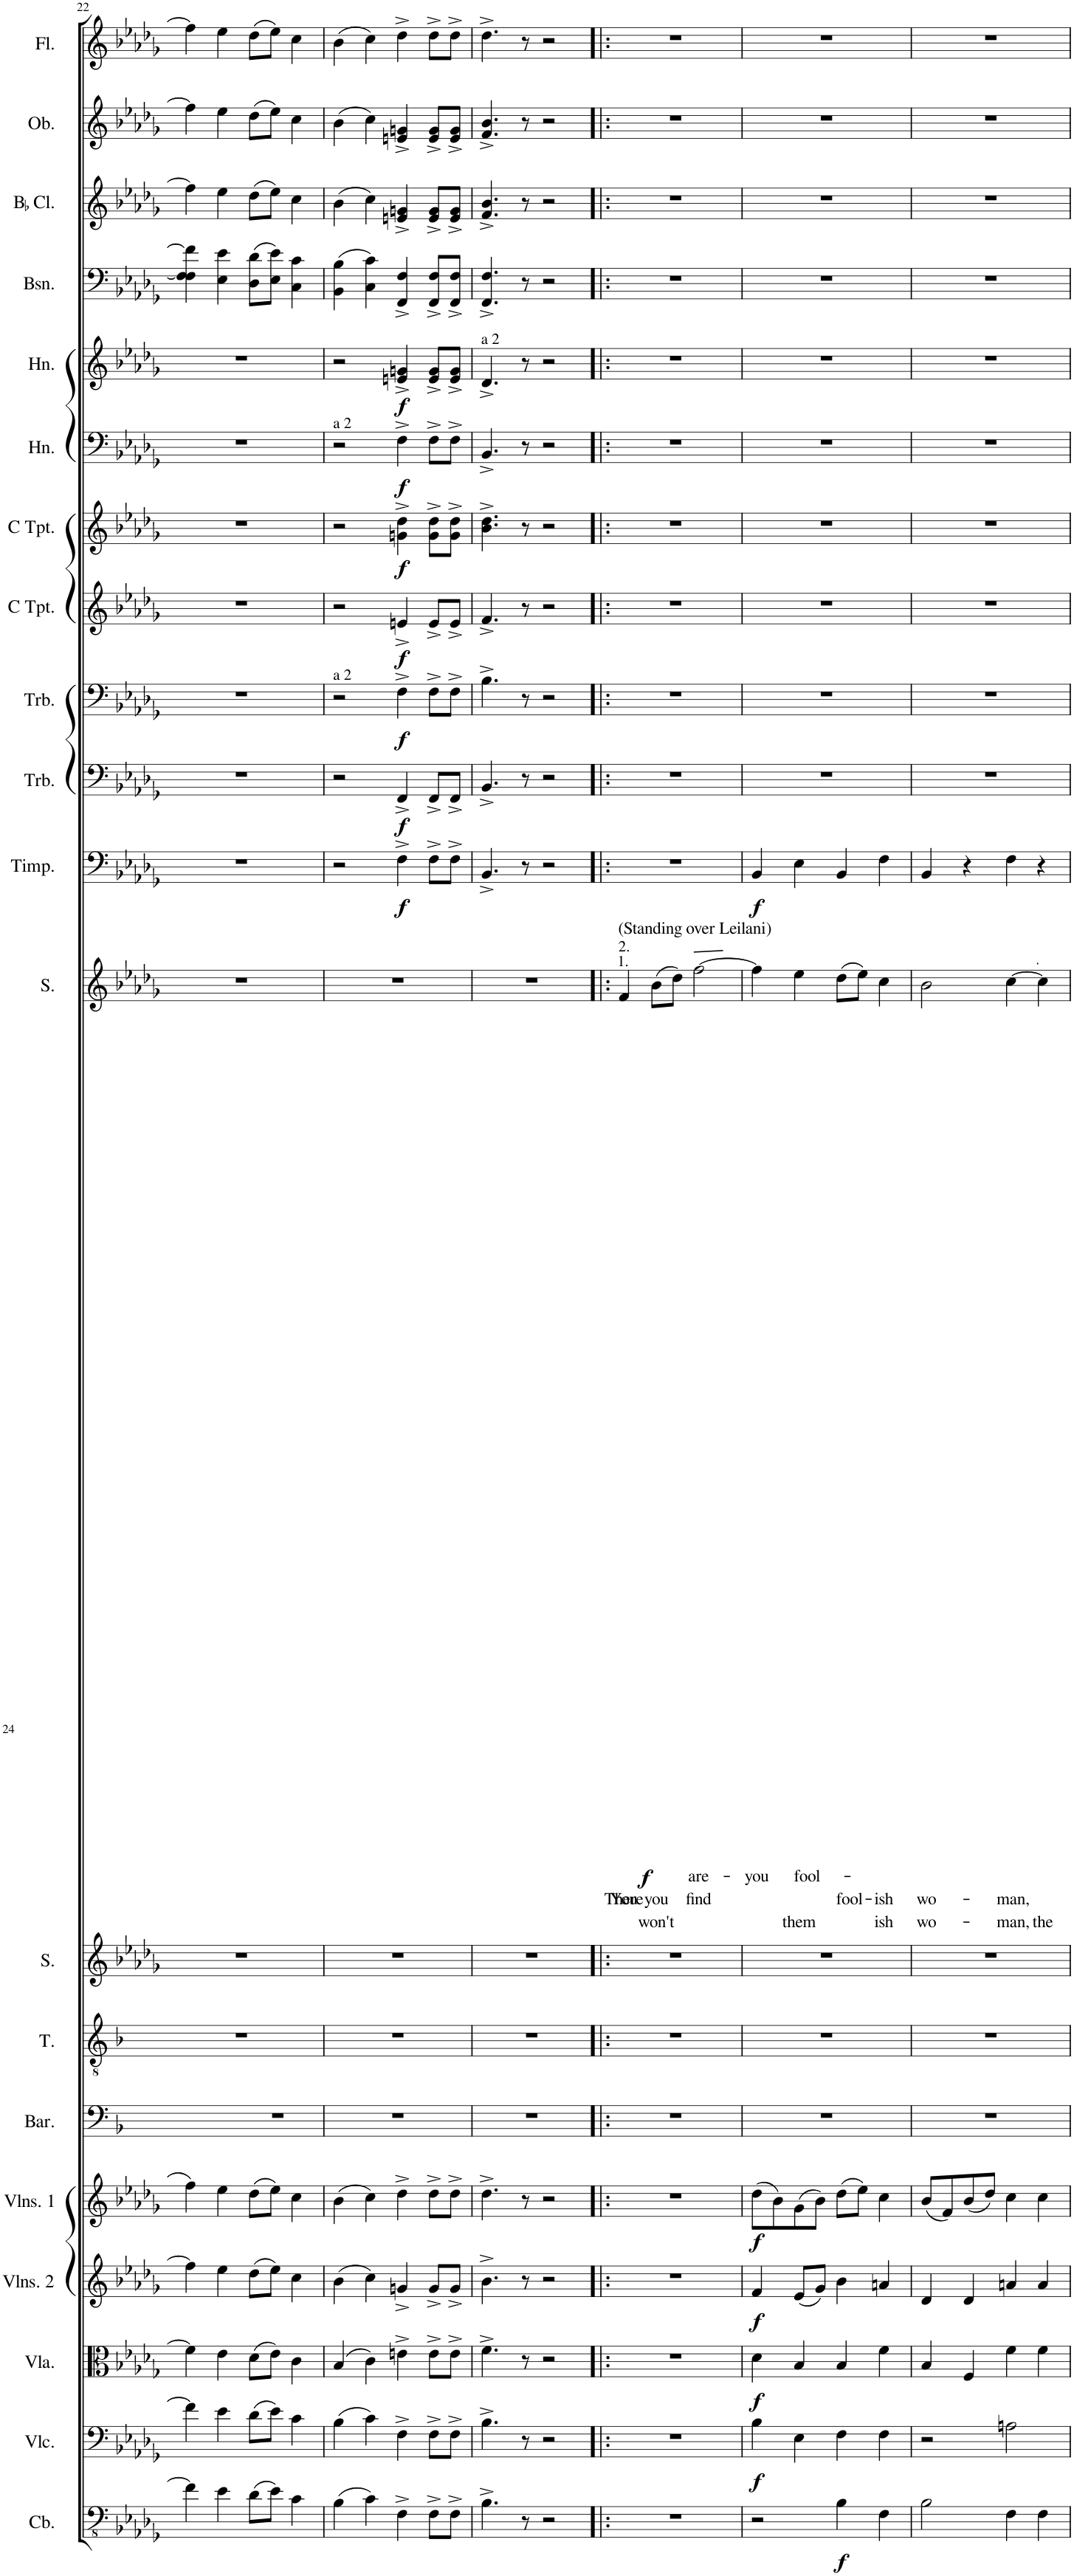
**kern	**dynam	**kern	**dynam	**kern	**dynam	**kern	**dynam	**kern	**dynam	**kern	**kern	**kern	**kern	**text	**text	**dynam	**kern	**text	**dynam	**kern	**dynam	**kern	**dynam	**kern	**dynam	**kern	**dynam	**kern	**dynam	**kern	**dynam	**kern	**kern	**kern	**kern
*part20	*part20	*part19	*part19	*part18	*part18	*part17	*part17	*part16	*part16	*part15	*part14	*part13	*part12	*part12	*part12	*part12	*part11	*part11	*part11	*part10	*part10	*part9	*part9	*part8	*part8	*part7	*part7	*part6	*part6	*part5	*part5	*part4	*part3	*part2	*part1
*staff20	*staff20	*staff19	*staff19	*staff18	*staff18	*staff17	*staff17	*staff16	*staff16	*staff15	*staff14	*staff13	*staff12	*staff12	*staff12	*staff12	*staff11	*staff11	*staff11	*staff10	*staff10	*staff9	*staff9	*staff8	*staff8	*staff7	*staff7	*staff6	*staff6	*staff5	*staff5	*staff4	*staff3	*staff2	*staff1
*I"Contrabass	*	*I"Violoncello	*	*I"Viola	*	*I"Violins 2	*	*I"Violins 1	*	*I"Baritone	*I"Tenor	*I"Soprano	*I"Soprano	*	*	*	*I"Timpani	*	*	*I"Trombone	*	*I"Trombone	*	*I"C Trumpet	*	*I"C Trumpet	*	*I"Horn	*	*I"Horn	*	*I"Bassoon	*I"BaccidentalFlat Clarinet	*I"Oboe	*I"Flute
*I'Cb.	*	*I'Vlc.	*	*I'Vla.	*	*I'Vlns. 2	*	*I'Vlns. 1	*	*I'Bar.	*I'T.	*I'S.	*I'S.	*	*	*	*I'Timp.	*	*	*I'Trb.	*	*I'Trb.	*	*I'C Tpt.	*	*I'C Tpt.	*	*I'Hn.	*	*I'Hn.	*	*I'Bsn.	*I'BaccidentalFlat Cl.	*I'Ob.	*I'Fl.
!!LO:PB:g=z
*clefFv4	*	*clefF4	*	*clefC3	*	*clefG2	*	*clefG2	*	*clefF4	*clefGv2	*clefG2	*clefG2	*	*	*	*clefF4	*	*	*clefF4	*	*clefF4	*	*clefG2	*	*clefG2	*	*clefF4	*	*clefG2	*	*clefF4	*clefG2	*clefG2	*clefG2
*	*	*	*	*	*	*	*	*	*	*	*	*	*	*	*	*	*	*	*	*	*	*	*	*	*	*	*	*ITrd4c7	*	*ITrd4c7	*	*	*ITrd1c2	*	*
*k[b-e-a-d-g-]	*	*k[b-e-a-d-g-]	*	*k[b-e-a-d-g-]	*	*k[b-e-a-d-g-]	*	*k[b-e-a-d-g-]	*	*k[b-]	*k[b-]	*k[b-e-a-d-g-]	*k[b-e-a-d-g-]	*	*	*	*k[b-e-a-d-g-]	*	*	*k[b-e-a-d-g-]	*	*k[b-e-a-d-g-]	*	*k[b-e-a-d-g-]	*	*k[b-e-a-d-g-]	*	*k[b-e-a-d-g-]	*	*k[b-e-a-d-g-]	*	*k[b-e-a-d-g-]	*k[b-e-a-d-g-]	*k[b-e-a-d-g-]	*k[b-e-a-d-g-]
*M2/2	*	*M2/2	*	*M2/2	*	*M2/2	*	*M2/2	*	*M2/2	*M2/2	*M2/2	*M2/2	*	*	*	*M2/2	*	*	*M2/2	*	*M2/2	*	*M2/2	*	*M2/2	*	*M2/2	*	*M2/2	*	*M2/2	*M2/2	*M2/2	*M2/2
=22	=22	=22	=22	=22	=22	=22	=22	=22	=22	=22	=22	=22	=22	=22	=22	=22	=22	=22	=22	=22	=22	=22	=22	=22	=22	=22	=22	=22	=22	=22	=22	=22	=22	=22	=22
4F\]	.	4f\]	.	4f\]	.	4ff\]	.	4ff\	.	1r	1r	1r	1r	.	.	.	1r	.	.	1r	.	1r	.	1r	.	1r	.	1r	.	1r	.	4F\] 4F\ 4f\]	4ff\]	4ff\]	4ff\]
4E-\	.	4e-\	.	4e-\	.	4ee-\	.	4ee-\	.	.	.	.	.	.	.	.	.	.	.	.	.	.	.	.	.	.	.	.	.	.	.	4E-\ 4e-\	4ee-\	4ee-\	4ee-\
(8D-\L	.	(8d-\L	.	(8d-\L	.	(8dd-\L	.	(8dd-\L	.	.	.	.	.	.	.	.	.	.	.	.	.	.	.	.	.	.	.	.	.	.	.	(8D-\ 8d-\L	(8dd-\L	(8dd-\L	(8dd-\L
8E-\J)	.	8e-\J)	.	8e-\J)	.	8ee-\J)	.	8ee-\J)	.	.	.	.	.	.	.	.	.	.	.	.	.	.	.	.	.	.	.	.	.	.	.	8E-\ 8e-\J)	8ee-\J)	8ee-\J)	8ee-\J)
4C\	.	4c\	.	4c\	.	4cc\	.	4cc\	.	.	.	.	.	.	.	.	.	.	.	.	.	.	.	.	.	.	.	.	.	.	.	4C\ 4c\	4cc\	4cc\	4cc\
=23	=23	=23	=23	=23	=23	=23	=23	=23	=23	=23	=23	=23	=23	=23	=23	=23	=23	=23	=23	=23	=23	=23	=23	=23	=23	=23	=23	=23	=23	=23	=23	=23	=23	=23	=23
!	!	!	!	!	!	!	!	!	!	!	!	!	!	!	!	!	!	!	!	!	!	!	!	!	!	!	!	!LO:TX:a:t=a 2	!	!	!	!	!	!	!
!	!	!	!	!	!	!	!	!	!	!	!	!	!	!	!	!	!	!	!	!	!	!LO:TX:a:t=a 2	!	!	!	!	!	!	!	!	!	!	!	!	!
(4BB-\	.	(4B-\	.	(4B-/	.	(4b-\	.	(4b-\	.	1r	1r	1r	1r	.	.	.	2r	.	.	2r	.	2r	.	2r	.	2r	.	2r	.	2r	.	(4BB-\ 4B-\	(4b-\	(4b-\	(4b-\
4C\)	.	4c\)	.	4c\)	.	4cc\)	.	4cc\)	.	.	.	.	.	.	.	.	.	.	.	.	.	.	.	.	.	.	.	.	.	.	.	4C\ 4c\)	4cc\)	4cc\)	4cc\)
!	!	!	!	!	!	!	!	!	!	!	!	!	!	!	!	!	!	!	!LO:DY:b	!	!LO:DY:b	!	!LO:DY:b	!	!LO:DY:b	!	!LO:DY:b	!	!LO:DY:b	!	!LO:DY:b	!	!	!	!
4FF^\	.	4F^\	.	4en^\	.	4gn^/	.	4dd-^\	.	.	.	.	.	.	.	.	4F^\	.	f	4FF^/	f	4F^\	f	4en^/	f	4gn\^ 4dd-\^	f	4F^\	f	4en/^ 4gn/^	f	4FF/^ 4F/^	4en/^ 4gn/^	4en/^ 4gn/^	4dd-^\
8FF^\L	.	8F^\L	.	8e^\L	.	8g^/L	.	8dd-^\L	.	.	.	.	.	.	.	.	8F^\L	.	.	8FF^/L	.	8F^\L	.	8e^/L	.	8g\^ 8dd-\^L	.	8F^\L	.	8e/^ 8g/^L	.	8FF/^ 8F/^L	8e/^ 8g/^L	8e/^ 8g/^L	8dd-^\L
8FF^\J	.	8F^\J	.	8e^\J	.	8g^/J	.	8dd-^\J	.	.	.	.	.	.	.	.	8F^\J	.	.	8FF^/J	.	8F^\J	.	8e^/J	.	8g\^ 8dd-\^J	.	8F^\J	.	8e/^ 8g/^J	.	8FF/^ 8F/^J	8e/^ 8g/^J	8e/^ 8g/^J	8dd-^\J
=24	=24	=24	=24	=24	=24	=24	=24	=24	=24	=24	=24	=24	=24	=24	=24	=24	=24	=24	=24	=24	=24	=24	=24	=24	=24	=24	=24	=24	=24	=24	=24	=24	=24	=24	=24
!	!	!	!	!	!	!	!	!	!	!	!	!	!	!	!	!	!	!	!	!	!	!	!	!	!	!	!	!	!	!LO:TX:a:t=a 2	!	!	!	!	!
4.BB-^\	.	4.B-^\	.	4.f^\	.	4.b-^\	.	4.dd-^\	.	1r	1r	1r	1r	.	.	.	4.BB-^/	.	.	4.BB-^/	.	4.B-^\	.	4.f^/	.	4.b-\^ 4.dd-\^	.	4.BB-^/	.	4.d-^/	.	4.FF/^ 4.F/^	4.f/^ 4.b-/^	4.f/^ 4.b-/^	4.dd-^\
8r	.	8r	.	8r	.	8r	.	8r	.	.	.	.	.	.	.	.	8r	.	.	8r	.	8r	.	8r	.	8r	.	8r	.	8r	.	8r	8r	8r	8r
2r	.	2r	.	2r	.	2r	.	2r	.	.	.	.	.	.	.	.	2r	.	.	2r	.	2r	.	2r	.	2r	.	2r	.	2r	.	2r	2r	2r	2r
=25!|:	=25!|:	=25!|:	=25!|:	=25!|:	=25!|:	=25!|:	=25!|:	=25!|:	=25!|:	=25!|:	=25!|:	=25!|:	=25!|:	=25!|:	=25!|:	=25!|:	=25!|:	=25!|:	=25!|:	=25!|:	=25!|:	=25!|:	=25!|:	=25!|:	=25!|:	=25!|:	=25!|:	=25!|:	=25!|:	=25!|:	=25!|:	=25!|:	=25!|:	=25!|:	=25!|:
!	!	!	!	!	!	!	!	!	!	!	!	!	!LO:TX:a:t=1.	!	!	!	!	!	!	!	!	!	!	!	!	!	!	!	!	!	!	!	!	!	!
!	!	!	!	!	!	!	!	!	!	!	!	!	!LO:TX:a:t=2.	!	!	!	!	!	!	!	!	!	!	!	!	!	!	!	!	!	!	!	!	!	!
!	!	!	!	!	!	!	!	!	!	!	!	!	!LO:TX:a:t=(Standing over Leilani)	!	!	!	!	!	!	!	!	!	!	!	!	!	!	!	!	!	!	!	!	!	!
!	!	!	!	!	!	!	!	!	!	!	!	!	!	!LO:LY:b	!LO:LY:b	!LO:DY:b	!	!	!	!	!	!	!	!	!	!	!	!	!	!	!	!	!	!	!
1r	.	1r	.	1r	.	1r	.	1r	.	1r	1r	1r	4f/	There	You	f	1r	.	.	1r	.	1r	.	1r	.	1r	.	1r	.	1r	.	1r	1r	1r	1r
!	!	!	!	!	!	!	!	!	!	!	!	!	!	!LO:LY:b	!LO:LY:b	!	!	!	!	!	!	!	!	!	!	!	!	!	!	!	!	!	!	!	!
.	.	.	.	.	.	.	.	.	.	.	.	.	(8b-\L	you	won't	.	.	.	.	.	.	.	.	.	.	.	.	.	.	.	.	.	.	.	.
.	.	.	.	.	.	.	.	.	.	.	.	.	8dd-\J)	.	.	.	.	.	.	.	.	.	.	.	.	.	.	.	.	.	.	.	.	.	.
!	!	!	!	!	!	!	!	!	!	!	!	!	!	!LO:LY:b	!LO:LY:b	!	!	!	!	!	!	!	!	!	!	!	!	!	!	!	!	!	!	!	!
.	.	.	.	.	.	.	.	.	.	.	.	.	[2ff\	are-	find	.	.	.	.	.	.	.	.	.	.	.	.	.	.	.	.	.	.	.	.
=26	=26	=26	=26	=26	=26	=26	=26	=26	=26	=26	=26	=26	=26	=26	=26	=26	=26	=26	=26	=26	=26	=26	=26	=26	=26	=26	=26	=26	=26	=26	=26	=26	=26	=26	=26
!	!	!	!LO:DY:b	!	!LO:DY:b	!	!LO:DY:b	!	!LO:DY:b	!	!	!	!	!LO:LY:b	!	!	!	!LO:LY:b	!LO:DY:b	!	!	!	!	!	!	!	!	!	!	!	!	!	!	!	!
2r	.	4B-\	f	4d-\	f	4f/	f	(8dd-\L	f	1r	1r	1r	4ff\]	-you	.	.	4BB-/	nn	f	1r	.	1r	.	1r	.	1r	.	1r	.	1r	.	1r	1r	1r	1r
.	.	.	.	.	.	.	.	8b-\)	.	.	.	.	.	.	.	.	.	.	.	.	.	.	.	.	.	.	.	.	.	.	.	.	.	.	.
!	!	!	!	!	!	!	!	!	!	!	!	!	!	!LO:LY:b	!LO:LY:b	!	!	!	!	!	!	!	!	!	!	!	!	!	!	!	!	!	!	!	!
.	.	4E-\	.	4B-/	.	(8e-/L	.	(8g-\	.	.	.	.	4ee-\	fool-	them	.	4E-\	.	.	.	.	.	.	.	.	.	.	.	.	.	.	.	.	.	.
.	.	.	.	.	.	8g-/J)	.	8b-\J)	.	.	.	.	.	.	.	.	.	.	.	.	.	.	.	.	.	.	.	.	.	.	.	.	.	.	.
!	!LO:DY:b	!	!	!	!	!	!	!	!	!	!	!	!	!	!LO:LY:b	!	!	!	!	!	!	!	!	!	!	!	!	!	!	!	!	!	!	!	!
4BB-\	f	4F\	.	4B-/	.	4b-\	.	(8dd-\L	.	.	.	.	(8dd-\L	.	fool-	.	4BB-/	.	.	.	.	.	.	.	.	.	.	.	.	.	.	.	.	.	.
.	.	.	.	.	.	.	.	8ee-\J)	.	.	.	.	8ee-\J)	.	.	.	.	.	.	.	.	.	.	.	.	.	.	.	.	.	.	.	.	.	.
!	!	!	!	!	!	!	!	!	!	!	!	!	!	!LO:LY:b	!LO:LY:b	!	!	!	!	!	!	!	!	!	!	!	!	!	!	!	!	!	!	!	!
4FF\	.	4F\	.	4f\	.	4an/	.	4cc\	.	.	.	.	4cc\	ish	ish	.	4F\	.	.	.	.	.	.	.	.	.	.	.	.	.	.	.	.	.	.
=27	=27	=27	=27	=27	=27	=27	=27	=27	=27	=27	=27	=27	=27	=27	=27	=27	=27	=27	=27	=27	=27	=27	=27	=27	=27	=27	=27	=27	=27	=27	=27	=27	=27	=27	=27
!	!	!	!	!	!	!	!	!	!	!	!	!	!	!LO:LY:b	!LO:LY:b	!	!	!	!	!	!	!	!	!	!	!	!	!	!	!	!	!	!	!	!
2BB-\	.	2r	.	4B-/	.	4d-/	.	(8b-/L	.	1r	1r	1r	2b-\	wo-	wo-	.	4BB-/	.	.	1r	.	1r	.	1r	.	1r	.	1r	.	1r	.	1r	1r	1r	1r
.	.	.	.	.	.	.	.	8f/)	.	.	.	.	.	.	.	.	.	.	.	.	.	.	.	.	.	.	.	.	.	.	.	.	.	.	.
.	.	.	.	4F/	.	4d-/	.	(8b-/	.	.	.	.	.	.	.	.	4r	.	.	.	.	.	.	.	.	.	.	.	.	.	.	.	.	.	.
.	.	.	.	.	.	.	.	8dd-/J)	.	.	.	.	.	.	.	.	.	.	.	.	.	.	.	.	.	.	.	.	.	.	.	.	.	.	.
!	!	!	!	!	!	!	!	!	!	!	!	!	!	!LO:LY:b	!LO:LY:b	!	!	!	!	!	!	!	!	!	!	!	!	!	!	!	!	!	!	!	!
4FF\	.	2An\	.	4f\	.	4an/	.	4cc\	.	.	.	.	[4cc\	-man,	-man,	.	4F\	.	.	.	.	.	.	.	.	.	.	.	.	.	.	.	.	.	.
!	!	!	!	!	!	!	!	!	!	!	!	!	!	!	!LO:LY:b	!	!	!	!	!	!	!	!	!	!	!	!	!	!	!	!	!	!	!	!
4FF\	.	.	.	4f\	.	4a/	.	4cc\	.	.	.	.	4cc\]	.	the	.	4r	.	.	.	.	.	.	.	.	.	.	.	.	.	.	.	.	.	.
=	=	=	=	=	=	=	=	=	=	=	=	=	=	=	=	=	=	=	=	=	=	=	=	=	=	=	=	=	=	=	=	=	=	=	=
*-	*-	*-	*-	*-	*-	*-	*-	*-	*-	*-	*-	*-	*-	*-	*-	*-	*-	*-	*-	*-	*-	*-	*-	*-	*-	*-	*-	*-	*-	*-	*-	*-	*-	*-	*-
